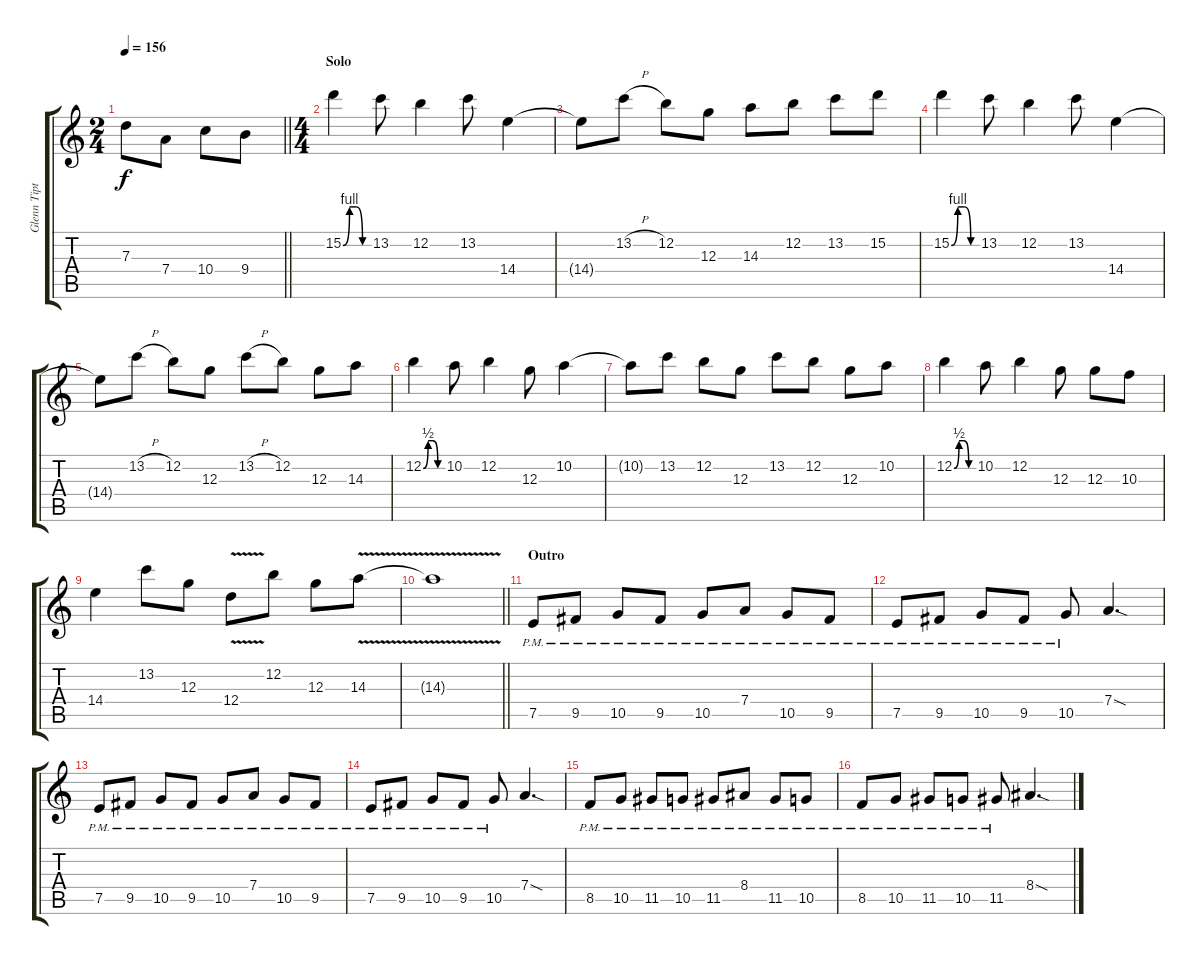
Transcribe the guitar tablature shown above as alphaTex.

\track ("Glenn Tipton" "Glenn Tipt") {instrument overdrivenguitar}
\staff {score tabs}
\tuning (E4 B3 G3 D3 A2 E2) {hide}
\ts (2 4)
\tempo 156
\clef g2
\barLineRight lightlight
\ks c
7.3.8{dy f} 7.4.8 10.4.8 9.4.8 |
\ts (4 4)
\section ("" "Solo")
15.2{be (custom 0 0 15 4 30 4 45 0 60 0)}.4{volume 16 balance 8} 13.2.8 12.2.4 13.2.8 14.4.4 |
14.4{t}.8 13.2{h}.8 12.2.8 12.3.8 14.3.8 12.2.8 13.2.8 15.2.8 |
15.2{be (custom 0 0 15 4 30 4 45 0 60 0)}.4 13.2.8 12.2.4 13.2.8 14.4.4 |
14.4{t}.8 13.2{h}.8 12.2.8 12.3.8 13.2{h}.8 12.2.8 12.3.8 14.3.8 |
12.2{be (custom 0 0 15 2 30 2 45 0 60 0)}.4 10.2.8 12.2.4 12.3.8 10.2.4 |
10.2{t}.8 13.2.8 12.2.8 12.3.8 13.2.8 12.2.8 12.3.8 10.2.8 |
12.2{be (custom 0 0 15 2 30 2 45 0 60 0)}.4 10.2.8 12.2.4 12.3.8 12.3.8 10.3.8 |
14.4.4 13.2.8 12.3.8 12.4{v}.8 12.2.8 12.3.8 14.3{v}.8 |
\barLineRight lightlight
14.3{t}.1 |
\section ("" "Outro")
7.5{pm}.8{volume 11 balance 13 instrument overdrivenguitar} 9.5{pm}.8 10.5{pm}.8 9.5{pm}.8 10.5{pm}.8 7.4{pm}.8 10.5{pm}.8 9.5{pm}.8 |
7.5{pm}.8 9.5{pm}.8 10.5{pm}.8 9.5{pm}.8 10.5{pm}.8 7.4{sod}.4{d} |
7.5{pm}.8 9.5{pm}.8 10.5{pm}.8 9.5{pm}.8 10.5{pm}.8 7.4{pm}.8 10.5{pm}.8 9.5{pm}.8 |
7.5{pm}.8 9.5{pm}.8 10.5{pm}.8 9.5{pm}.8 10.5{pm}.8 7.4{sod}.4{d} |
8.5{pm}.8 10.5{pm}.8 11.5{pm}.8 10.5{pm}.8 11.5{pm}.8 8.4{pm}.8 11.5{pm}.8 10.5{pm}.8 |
8.5{pm}.8 10.5{pm}.8 11.5{pm}.8 10.5{pm}.8 11.5{pm}.8 8.4{sod}.4{d}
